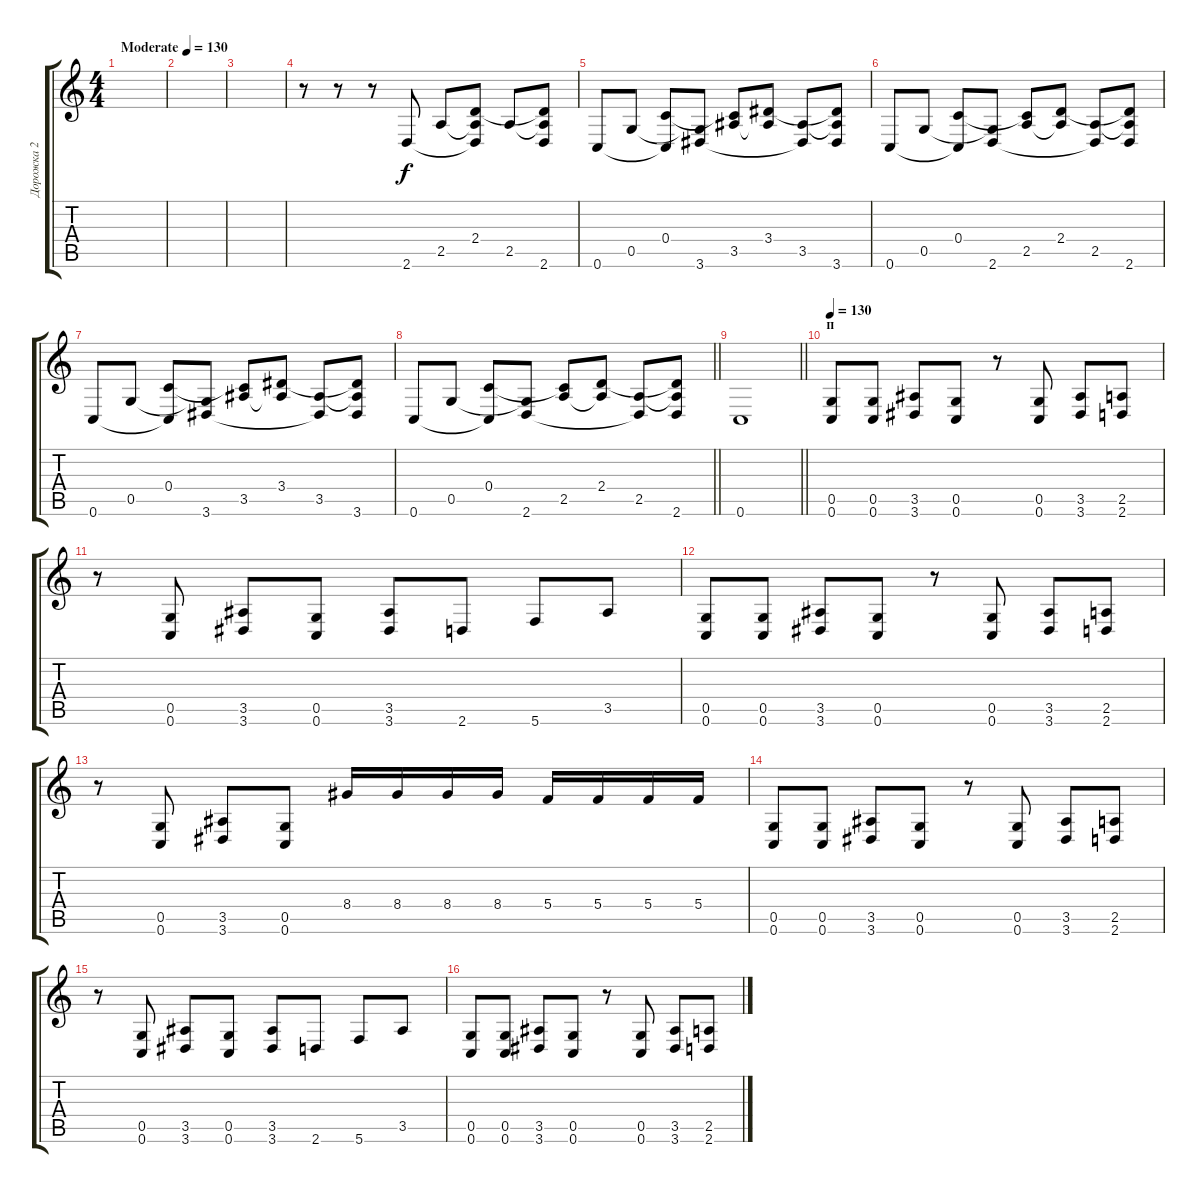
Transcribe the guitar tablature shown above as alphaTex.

\track ("Дорожка 2" "Дорожка 2") {instrument acousticguitarsteel}
\staff {score tabs}
\tuning (D4 A3 F3 C3 G2 C2) {hide}
\ts (4 4)
\tempo (130 "Moderate")
\tempo 115
\tempo (130 "Moderate")
\clef g2
\ks c
|
|
|
r.8 r.8 r.8 2.6.8 2.5.8 (2.4 2.5{t} 2.6{t}).8 2.5.8 (2.4{t} 2.5{t} 2.6).8 |
0.6.8 0.5.8 (0.4 0.6{t}).8 (0.5{t} 3.6).8 (0.4{t} 3.5).8 (3.4 3.5{t}).8 (3.5 3.6{t}).8 (3.4{t} 3.5{t} 3.6).8 |
0.6.8 0.5.8 (0.4 0.6{t}).8 (0.5{t} 2.6).8 (0.4{t} 2.5).8 (2.4 2.5{t}).8 (2.5 2.6{t}).8 (2.4{t} 2.5{t} 2.6).8 |
0.6.8 0.5.8 (0.4 0.6{t}).8 (0.5{t} 3.6).8 (0.4{t} 3.5).8 (3.4 3.5{t}).8 (3.5 3.6{t}).8 (3.4{t} 3.5{t} 3.6).8 |
\barLineRight lightlight
0.6.8 0.5.8 (0.4 0.6{t}).8 (0.5{t} 2.6).8 (0.4{t} 2.5).8 (2.4 2.5{t}).8 (2.5 2.6{t}).8 (2.4{t} 2.5{t} 2.6).8 |
\barLineRight lightlight
0.6.1 |
\section ("" "п")
\tempo 130
(0.5 0.6).8{instrument distortionguitar} (0.5 0.6).8 (3.5 3.6).8 (0.5 0.6).8 r.8 (0.5 0.6).8 (3.5 3.6).8 (2.5 2.6).8 |
r.8 (0.5 0.6).8 (3.5 3.6).8 (0.5 0.6).8 (3.5 3.6).8 2.6.8 5.6.8 3.5.8 |
(0.5 0.6).8 (0.5 0.6).8 (3.5 3.6).8 (0.5 0.6).8 r.8 (0.5 0.6).8 (3.5 3.6).8 (2.5 2.6).8 |
r.8 (0.5 0.6).8 (3.5 3.6).8 (0.5 0.6).8 8.4.16 8.4.16 8.4.16 8.4.16 5.4.16 5.4.16 5.4.16 5.4.16 |
(0.5 0.6).8 (0.5 0.6).8 (3.5 3.6).8 (0.5 0.6).8 r.8 (0.5 0.6).8 (3.5 3.6).8 (2.5 2.6).8 |
r.8 (0.5 0.6).8 (3.5 3.6).8 (0.5 0.6).8 (3.5 3.6).8 2.6.8 5.6.8 3.5.8 |
(0.5 0.6).8 (0.5 0.6).8 (3.5 3.6).8 (0.5 0.6).8 r.8 (0.5 0.6).8 (3.5 3.6).8 (2.5 2.6).8
